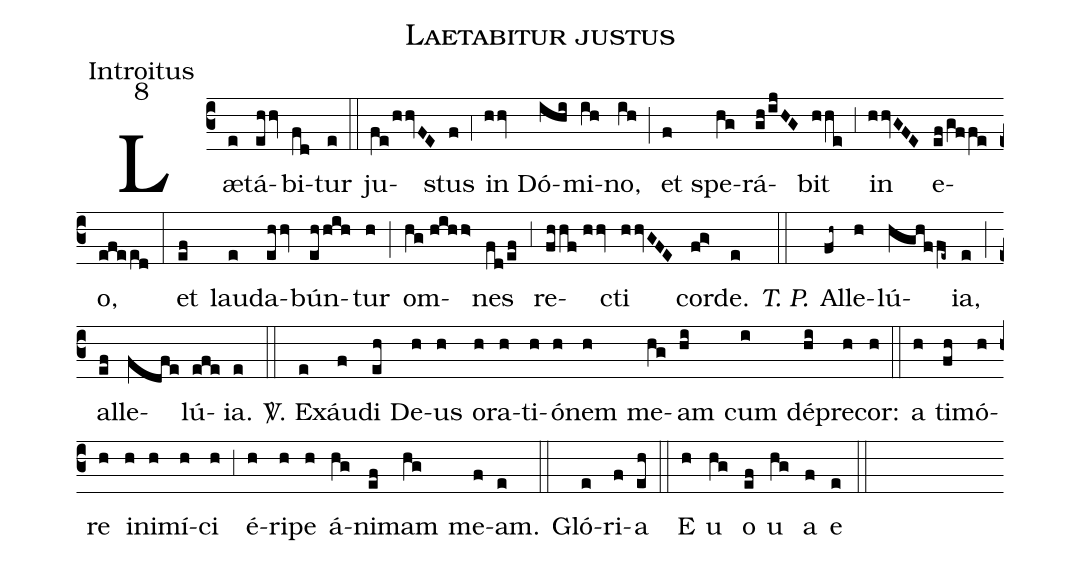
name:Laetabitur justus;
office-part:Introitus;
mode:8;
%%
(c3) Læ(e)tá(ehhv)bi(fd)tur(e) (::)
ju(fe/hhvFE)stus(f) (,4) in(hhv) Dó(ihi)mi(ih)no,(ih) (;) et(f) spe(hg)rá(gh/ijHG)bit(hhe) (,3) in(hhvGFE) e(ef/gffe)o,(efeed) (:)
et(ef) lau(e)da(ehhv)bún(ehhih)tur(h) (;) om(hg//hihh>)nes(fd/ef) (,3) re(fhhf//hhv)cti(hhvGFE) cor(fg>)de.(e) <i>T. P.</i>(::) Al(fh~)le(h)lú(hghffe~)ia,(e) (;) al(ef)le(fdfe)lú(efe)ia.(e) (::)

<sp>V/</sp>. Ex(e)áu(f)di(eh) De(h)us(h) o(h)ra(h)ti(h)ó(h)nem(h) me(hg)am(hi) cum(i) dé(hi)pre(h)cor:(h) (::)
a(h) ti(fh)mó(h)re(h) i(h)ni(h)mí(h)ci(h) (,3) é(h)ri(h)pe(h) á(hg)ni(ef)mam(hg) me(f)am.(e) (::)
Gló(e)ri(f)a(eh) (::)
E(h) u(hg) o(ef) u(hg) a(f) e(e) (::)
